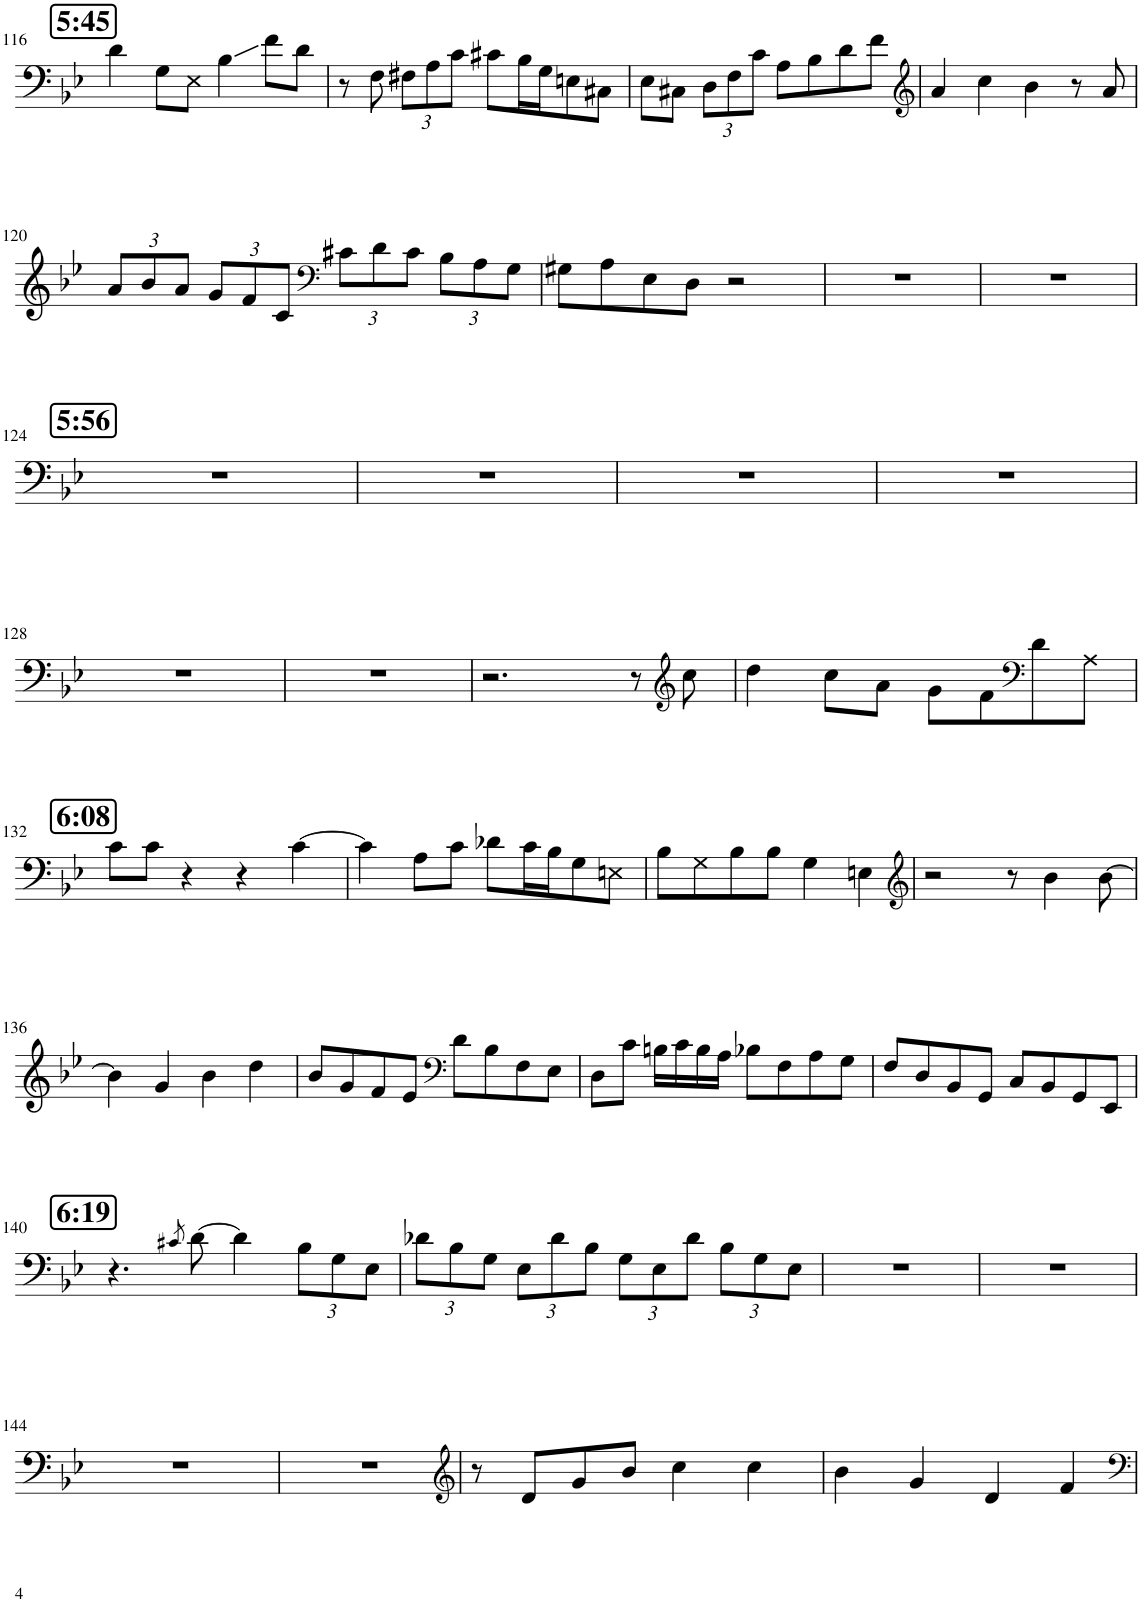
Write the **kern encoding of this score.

**kern
*part1
*staff1
*I"Baritone Saxophone
*I'Bar. Sax.
!!LO:PB:g=z
*clefF4
*ITrd12c21
*k[b-e-]
*M2/2
!!LO:REH:place=s1:a:B:cj:fs=14:t=5&colon;45
=116
4d\
8G\L
8E-\J
4B-\
8f\L
8d\J
=117
8r
8F\
*Xbrackettup
12F#X\L
12A\
12c\J
8c#X\L
16B-\L
16G\J
8En\
8C#X\J
=118
8E-\L
8C#X\J
12D\L
12F\
12c\J
8A\L
8B-\
8d\
8f\J
=119
*clefG2
4a/
4cc\
4b-\
8r
8a/
!!LO:LB:g=z
=120
12a/L
12b-/
12a/J
12g/L
12f/
12c/J
*clefF4
12c#X\L
12d\
12c#\J
12B-\L
12A\
12G\J
=121
8G#X\L
8A\
8E-\
8D\J
2r
=122
1r
=123
1r
!!LO:LB:g=z
!!LO:REH:place=s1:a:B:cj:fs=14:t=5&colon;56
=124
1r
=125
1r
=126
1r
=127
1r
!!LO:LB:g=z
=128
1r
=129
1r
=130
2.r
8r
*clefG2
8cc\
=131
4dd\
8cc\L
8a\J
8g\L
8f\
*clefF4
8d\
8A\J
!!LO:LB:g=z
!!LO:REH:place=s1:a:B:cj:fs=14:t=6&colon;08
=132
8c\L
8c\J
4r
4r
[4c\
=133
4c\]
8A\L
8c\J
8d-X\L
16c\L
16B-\J
8G\
8En\J
=134
8B-\L
8G\
8B-\
8B-\J
4G\
4En\
=135
*clefG2
2r
8r
4b-\
[8b-\
!!LO:LB:g=z
=136
4b-\]
4g/
4b-\
4dd\
=137
8b-/L
8g/
8f/
8e-/J
*clefF4
8d\L
8B-\
8F\
8E-\J
=138
8D\L
8c\J
16Bn\LL
16c\
16B\
16A\JJ
8B-X\L
8F\
8A\
8G\J
=139
8F/L
8D/
8BB-/
8GG/J
8C/L
8BB-/
8GG/
8EE-/J
!!LO:LB:g=z
!!LO:REH:place=s1:a:B:cj:fs=14:t=6&colon;19
=140
4.r
8qc#X/
[8d\
4d\]
12B-\L
12G\
12E-\J
=141
12d-X\L
12B-\
12G\J
12E-\L
12d-\
12B-\J
12G\L
12E-\
12d-\J
12B-\L
12G\
12E-\J
=142
1r
=143
1r
!!LO:LB:g=z
=144
1r
=145
1r
=146
*clefG2
8r
8d/L
8g/
8b-/J
4cc\
4cc\
=147
4b-\
4g/
4d/
4f/
=
*-
